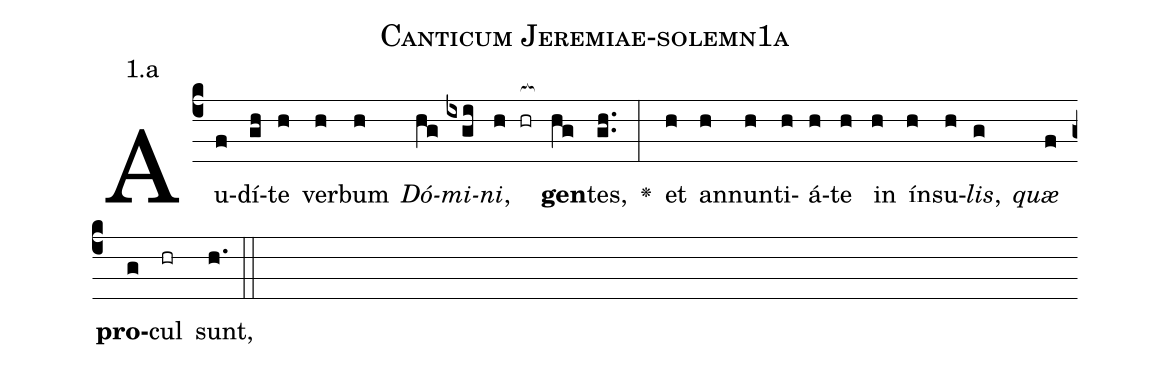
name: Canticum Jeremiae-solemn1a;
annotation: 1.a;
%%
(c4)Au(f)dí(gh)te(h) ver(h)bum(h) <i>Dó</i>(hg)<i>mi</i>(ixgi)<i>ni</i>,(h hr[ocb:1{]) <b>gen</b>(hg[ocb:0}])tes,(gh..) <v>\greheightstar</v>(:) et(h) an(h)nun(h)ti(h)á(h)te(h) in(h) ín(h)su(h)<i>lis</i>,(g) <i>quæ</i>(f) <b>pro</b>(g)cul(hr) sunt,(h.) (::)


%E(h) u(h) o(g) u(f) a(g) e.(h.) (::)
